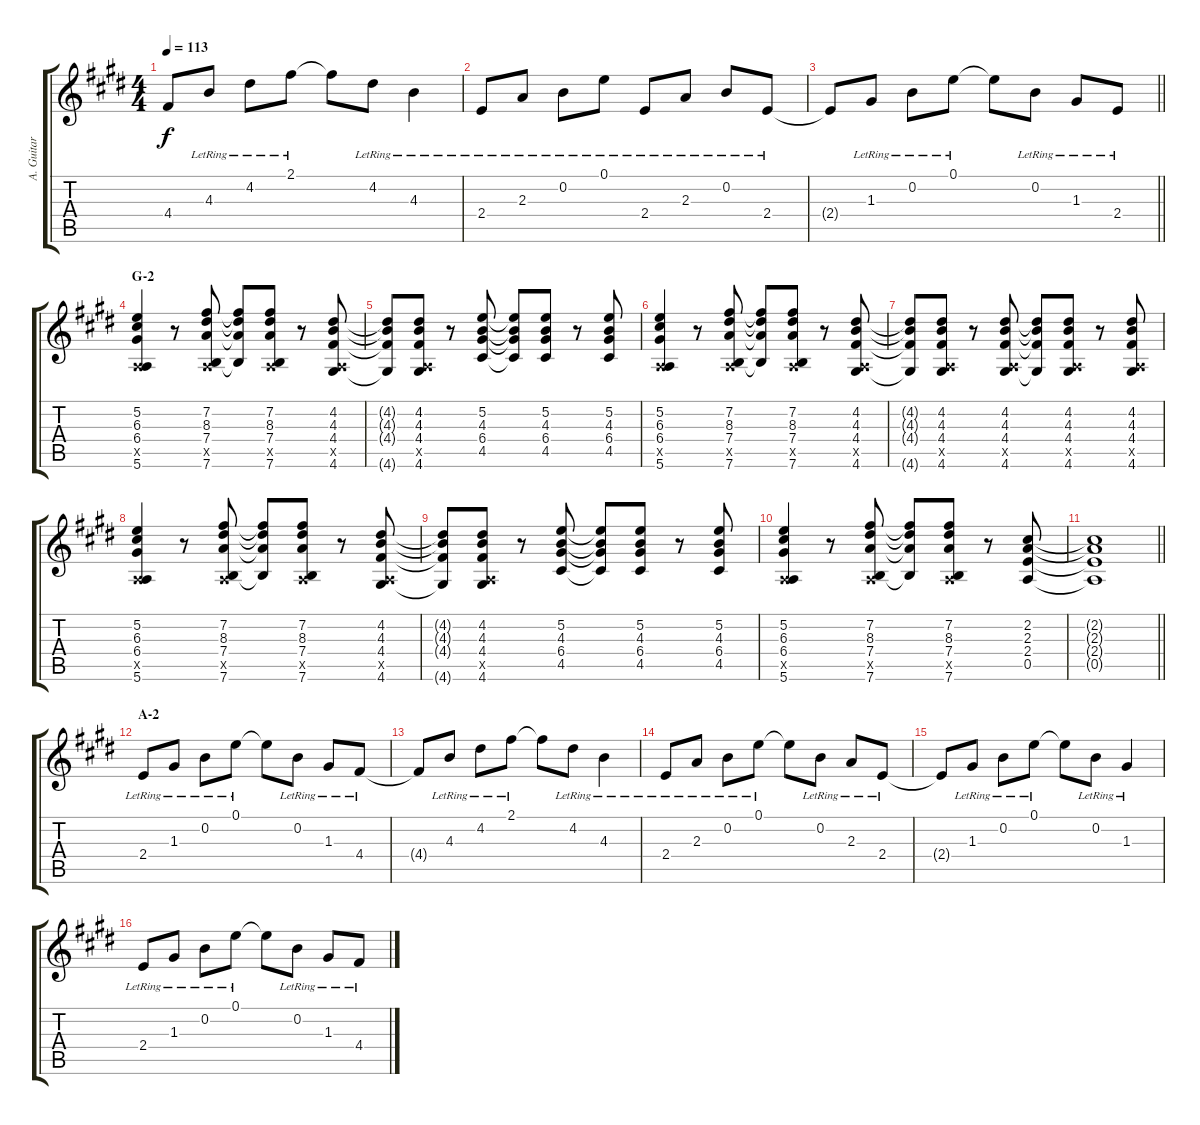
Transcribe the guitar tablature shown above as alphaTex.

\track ("A. Guitar II" "A. Guitar ") {instrument acousticguitarsteel}
\staff {score tabs}
\tuning (E4 B3 G3 D3 A2 E2) {hide}
\ts (4 4)
\tempo 113
\clef g2
\ks e
4.4{t}.8{dy f} 4.3{lr}.8 4.2{lr}.8 2.1{lr}.8 2.1{t}.8 4.2{lr}.8 4.3{lr}.4 |
2.4{lr}.8 2.3{lr}.8 0.2{lr}.8 0.1{lr}.8 2.4{lr}.8 2.3{lr}.8 0.2{lr}.8 2.4{lr}.8 |
\barLineRight lightlight
2.4{t}.8 1.3{lr}.8 0.2{lr}.8 0.1{lr}.8 0.1{t}.8 0.2{lr}.8 1.3{lr}.8 2.4{lr}.8 |
\section ("" "G-2")
(5.2 6.3 6.4 0.5{x} 5.6).4 r.8 (7.2 8.3 7.4 0.5{x} 7.6).8 (7.2{t} 8.3{t} 7.4{t} 7.6{t}).8 (7.2 8.3 7.4 0.5{x} 7.6).8 r.8 (4.2 4.3 4.4 0.5{x} 4.6).8 |
(4.2{t} 4.3{t} 4.4{t} 4.6{t}).8 (4.2 4.3 4.4 0.5{x} 4.6).8 r.8 (5.2 4.3 6.4 4.5).8 (5.2{t} 4.3{t} 6.4{t} 4.5{t}).8 (5.2 4.3 6.4 4.5).8 r.8 (5.2 4.3 6.4 4.5).8 |
(5.2 6.3 6.4 0.5{x} 5.6).4 r.8 (7.2 8.3 7.4 0.5{x} 7.6).8 (7.2{t} 8.3{t} 7.4{t} 7.6{t}).8 (7.2 8.3 7.4 0.5{x} 7.6).8 r.8 (4.2 4.3 4.4 0.5{x} 4.6).8 |
(4.2{t} 4.3{t} 4.4{t} 4.6{t}).8 (4.2 4.3 4.4 0.5{x} 4.6).8 r.8 (4.2 4.3 4.4 0.5{x} 4.6).8 (4.2{t} 4.3{t} 4.4{t} 4.6{t}).8 (4.2 4.3 4.4 0.5{x} 4.6).8 r.8 (4.2 4.3 4.4 0.5{x} 4.6).8 |
(5.2 6.3 6.4 0.5{x} 5.6).4 r.8 (7.2 8.3 7.4 0.5{x} 7.6).8 (7.2{t} 8.3{t} 7.4{t} 7.6{t}).8 (7.2 8.3 7.4 0.5{x} 7.6).8 r.8 (4.2 4.3 4.4 0.5{x} 4.6).8 |
(4.2{t} 4.3{t} 4.4{t} 4.6{t}).8 (4.2 4.3 4.4 0.5{x} 4.6).8 r.8 (5.2 4.3 6.4 4.5).8 (5.2{t} 4.3{t} 6.4{t} 4.5{t}).8 (5.2 4.3 6.4 4.5).8 r.8 (5.2 4.3 6.4 4.5).8 |
(5.2 6.3 6.4 0.5{x} 5.6).4 r.8 (7.2 8.3 7.4 0.5{x} 7.6).8 (7.2{t} 8.3{t} 7.4{t} 7.6{t}).8 (7.2 8.3 7.4 0.5{x} 7.6).8 r.8 (2.2 2.3 2.4 0.5).8 |
\barLineRight lightlight
(2.2{t} 2.3{t} 2.4{t} 0.5{t}).1 |
\section ("" "A-2")
2.4{lr}.8 1.3{lr}.8 0.2{lr}.8 0.1{lr}.8 0.1{t}.8 0.2{lr}.8 1.3{lr}.8 4.4{lr}.8 |
4.4{t}.8 4.3{lr}.8 4.2{lr}.8 2.1{lr}.8 2.1{t}.8 4.2{lr}.8 4.3{lr}.4 |
2.4{lr}.8 2.3{lr}.8 0.2{lr}.8 0.1{lr}.8 0.1{t}.8 0.2{lr}.8 2.3{lr}.8 2.4{lr}.8 |
2.4{t}.8 1.3{lr}.8 0.2{lr}.8 0.1{lr}.8 0.1{t}.8 0.2{lr}.8 1.3{lr}.4 |
2.4{lr}.8 1.3{lr}.8 0.2{lr}.8 0.1{lr}.8 0.1{t}.8 0.2{lr}.8 1.3{lr}.8 4.4{lr}.8
